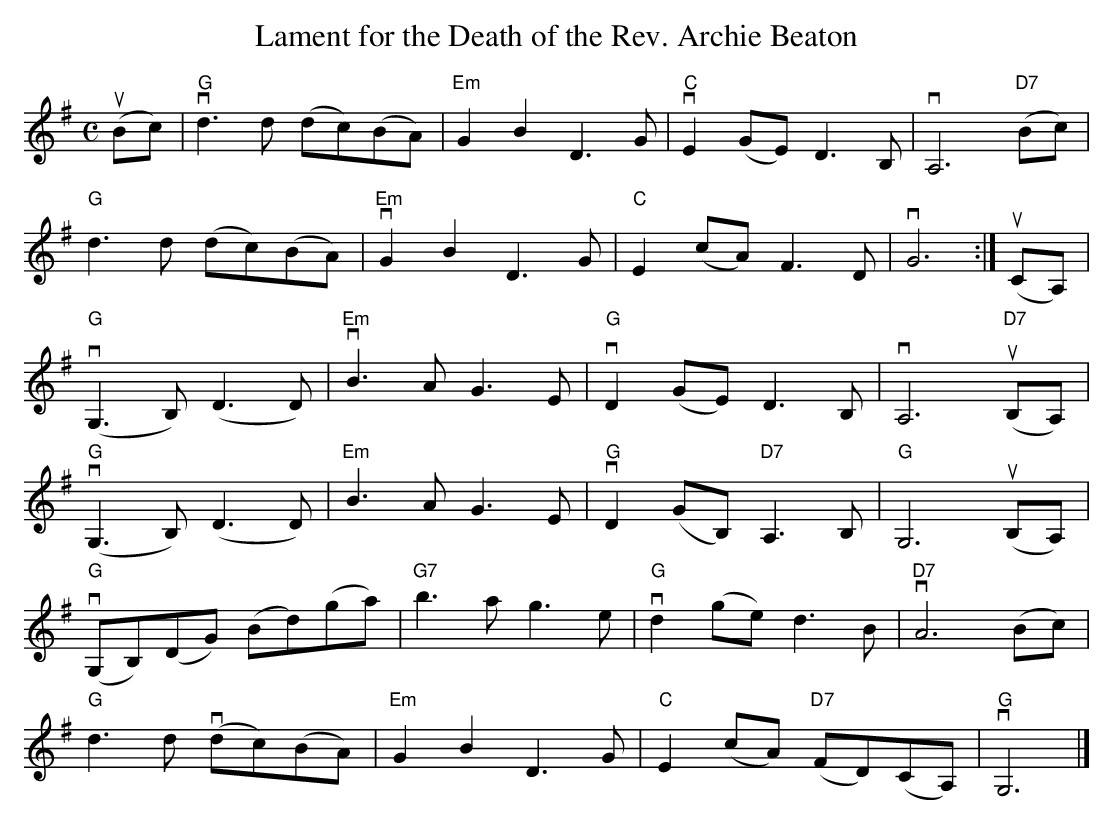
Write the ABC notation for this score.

X:1
T:Lament for the Death of the Rev. Archie Beaton
M:C
L:1/8
K:G
(uBc) | "G"vd3 d (dc)(BA) | "Em"G2 B2 D3 G | "C"vE2 (GE) D3 B, | vA,6 "D7"(Bc) |
"G"d3 d (dc)(BA) | "Em"vG2 B2 D3 G | "C"E2 (cA) F3 D | vG6 :| (uCA,) |
"G"(vG,3 B,) (D3 D) | "Em"vB3 A G3 E | "G"vD2 (GE) D3 B, | vA,6 "D7"u(B,A,) |
"G"(vG,3 B,) (D3 D) | "Em"B3 A G3 E | "G"vD2 (GB,) "D7"A,3 B, | "G"G,6 (uB,A,) |
"G"(vG,B,)(DG) (Bd)(ga) | "G7"b3 a g3 e | "G"vd2 (ge) d3 B | "D7"vA6 (Bc) |
"G"d3 d (vdc)(BA) | "Em"G2 B2 D3 G | "C"E2 (cA) "D7"(FD)(CA,) | "G"vG,6 |]
